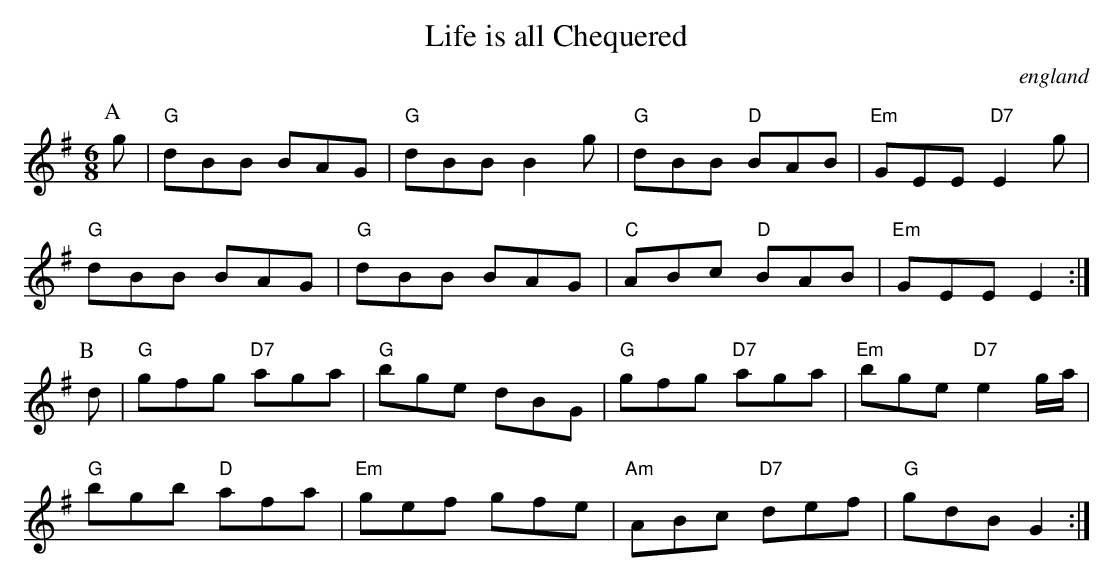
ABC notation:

X:1
T:Life is all Chequered
O:england
M:6/8
K:G
P:A
g|"G"dBB BAG|"G"dBB B2g|"G"dBB "D"BAB|"Em"GEE "D7"E2g|
"G"dBB BAG|"G"dBB BAG|"C"ABc "D"BAB|"Em"GEE E2:|
P:B
d|"G"gfg "D7"aga|"G"bge dBG|"G"gfg "D7"aga|"Em"bge "D7"e2g/2a/2|
"G"bgb "D"afa|"Em"gef gfe|"Am"ABc "D7"def|"G"gdB G2:|
